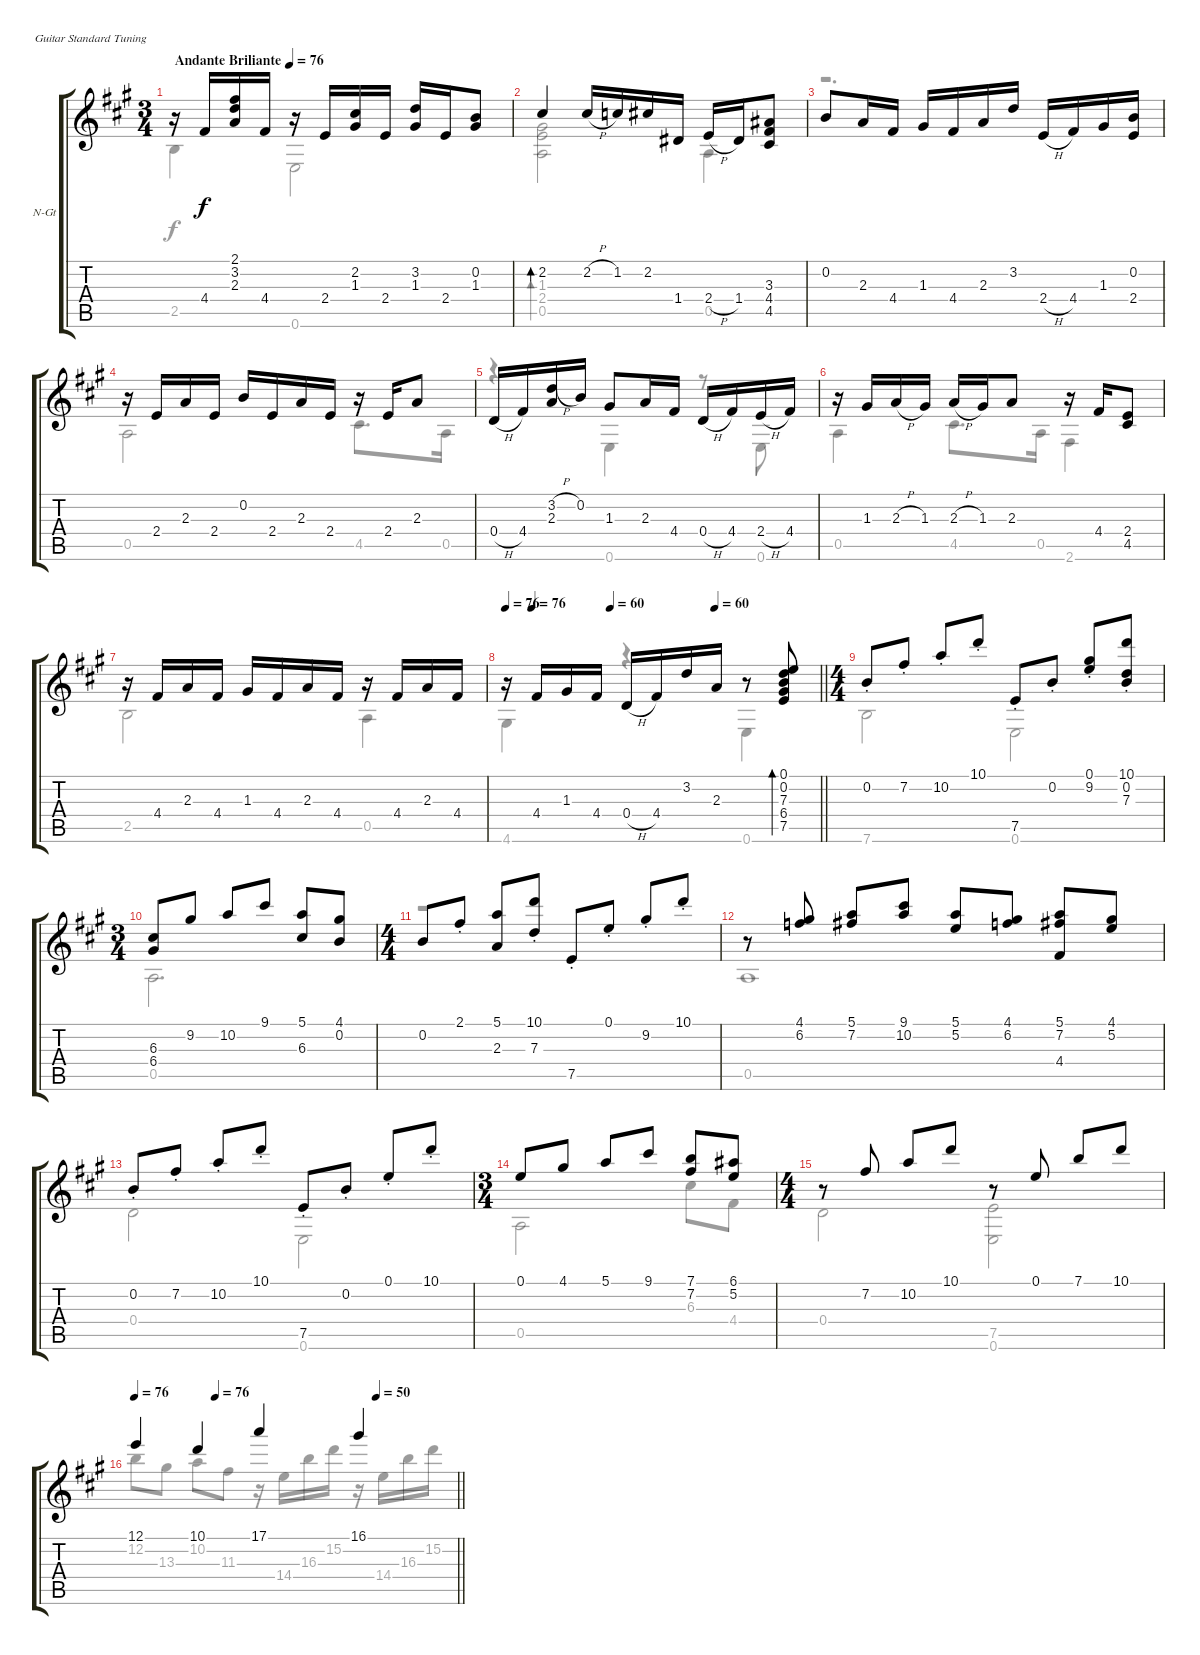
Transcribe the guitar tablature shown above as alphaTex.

\bracketExtendMode groupsimilarinstruments
\firstSystemTrackNameOrientation horizontal
\otherSystemsTrackNameOrientation horizontal
\track ("Guitar 1" "N-Gt") {instrument acousticguitarnylon}
\staff {score tabs}
\tuning (E4 B3 G3 D3 A2 E2)
\voice
\ts (3 4)
\beaming (8 2 2 2)
\tempo (76 "Andante Briliante")
\clef g2
\ks a
r.16{dy f instrument acousticguitarnylon} 4.4.16 (2.1 3.2 2.3).16 4.4.16 r.16 2.4.16 (2.2 1.3).16 2.4.16 (3.2 1.3).16 2.4.16 (0.2 1.3).8 |
2.2.4{bd 0} 2.2{h}.16 1.2.16 2.2.16 1.4.16 2.4{h}.16 1.4.16 (3.3 4.4 4.5).8 |
0.2.8 2.3.16 4.4.16 1.3.16 4.4.16 2.3.16 3.2.16 2.4{h}.16 4.4.16 1.3.16 (0.2 2.4).16 |
r.16 2.4.16 2.3.16 2.4.16 0.2.16 2.4.16 2.3.16 2.4.16 r.16 2.4.16 2.3.8 |
0.4{h}.16 4.4.16 (3.2{h} 2.3).16 0.2.16 1.3.8 2.3.16 4.4.16 0.4{h}.16 4.4.16 2.4{h}.16 4.4.16 |
r.16 1.3.16 2.3{h}.16 1.3.16 2.3{h}.16 1.3.16 2.3.8 r.16 4.4.16 (2.4 4.5).8 |
r.16 4.4.16 2.3.16 4.4.16 1.3.16 4.4.16 2.3.16 4.4.16 r.16 4.4.16 2.3.16 4.4.16 |
\tempo 76
\tempo (76 0.0833333)
\tempo (60 0.333333)
\tempo (60 0.666667)
\tempo (30 0.833333 hide)
\barLineRight lightlight
r.16 4.4.16 1.3.16 4.4.16 0.4{h}.16 4.4.16 3.2.16 2.3.16 r.8 (0.1 0.2 7.3 6.4 7.5).8{bd 30} |
\ts (4 4)
\beaming (8 2 2 2 2)
\tempo (76 hide)
0.2{st}.8 7.2{st}.8 10.2{st}.8 10.1{st}.8 7.5{st}.8 0.2{st}.8 (0.1{st} 9.2{st}).8 (10.1{st} 0.2{st} 7.3{st}).8 |
\ts (3 4)
\beaming (8 2 2 2)
(6.3 6.4).8 9.2.8 10.2.8 9.1.8 (5.1 6.3).8 (4.1 0.2).8 |
\ts (4 4)
\beaming (8 2 2 2 2)
0.2.8 2.1{st}.8 (5.1 2.3).8 (10.1{st} 7.3{st}).8 7.5{st}.8 0.1{st}.8 9.2{st}.8 10.1{st}.8 |
r.8 (4.1 6.2).8 (5.1 7.2).8 (9.1 10.2).8 (5.1 5.2).8 (4.1 6.2).8 (5.1 7.2 4.4).8 (4.1 5.2).8 |
0.2{st}.8 7.2{st}.8 10.2{st}.8 10.1{st}.8 7.5{st}.8 0.2{st}.8 0.1{st}.8 10.1{st}.8 |
\ts (3 4)
\beaming (8 2 2 2)
0.1.8 4.1.8 5.1.8 9.1.8 (7.1 7.2).8 (6.1 5.2).8 |
\ts (4 4)
\beaming (8 2 2 2 2)
r.8 7.2.8 10.2.8 10.1.8 r.8 0.1.8 7.1.8 10.1.8 |
\tempo 76
\tempo (76 0.25)
\tempo (50 0.75)
\tempo (76 1 hide)
\barLineRight lightlight
12.1.4 10.1.4 17.1.4 16.1.4
\voice
\clef g2
\ottava regular
\simile none
\ks a
2.5.4{dy f} 0.6.2 |
(1.3 2.4 0.5).2{bd 240} 0.5.4 |
r.2{d} |
0.5.2 4.5.8{d} 0.5.16 |
r.4 0.6.4 r.8 0.6.8 |
0.5.4 4.5.8{d} 0.5.16 2.6.4 |
2.5.2 0.5.4 |
\barLineRight lightlight
4.6.4 r.4 0.6.4 |
7.6.2 0.6.2 |
0.5.2{d} |
r.1 |
0.5.1 |
0.4.2 0.6.2 |
0.5.2 6.3.8 4.4.8 |
0.4.2 (7.5 0.6).2 |
\barLineRight lightlight
12.2.8 13.3.8 10.2.8 11.3.8 r.16 14.4.16 16.3.16 15.2.16 r.16 14.4.16 16.3.16 15.2.16
